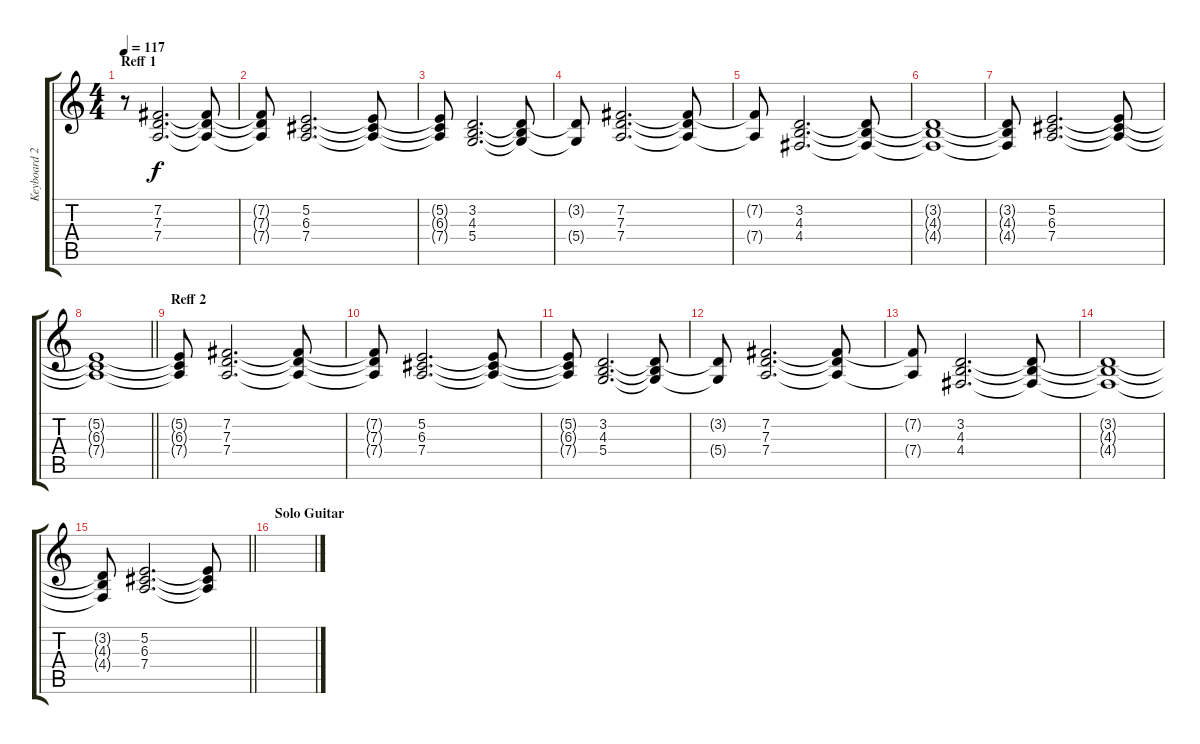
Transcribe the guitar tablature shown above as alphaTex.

\track ("Keyboard 2" "Keyboard 2") {instrument synthstrings1}
\staff {score tabs}
\tuning (E4 B3 G3 D3 A2 E2) {hide}
\ts (4 4)
\section ("" "Reff 1")
\tempo 117
\clef g2
\ks c
r.8{dy f volume 11} (7.2 7.3 7.4).2{d} (7.2{t} 7.3{t} 7.4{t}).8 |
(7.2{t} 7.3{t} 7.4{t}).8 (5.2 6.3 7.4).2{d} (5.2{t} 6.3{t} 7.4{t}).8 |
(5.2{t} 6.3{t} 7.4{t}).8 (3.2 4.3 5.4).2{d} (3.2{t} 4.3{t} 5.4{t}).8 |
(3.2{t} 5.4{t}).8 (7.2 7.3 7.4).2{d} (7.2{t} 7.3{t} 7.4{t}).8 |
(7.2{t} 7.4{t}).8 (3.2 4.3 4.4).2{d} (3.2{t} 4.3{t} 4.4{t}).8 |
(3.2{t} 4.3{t} 4.4{t}).1 |
(3.2{t} 4.3{t} 4.4{t}).8 (5.2 6.3 7.4).2{d} (5.2{t} 6.3{t} 7.4{t}).8 |
\barLineRight lightlight
(5.2{t} 6.3{t} 7.4{t}).1 |
\section ("" "Reff 2")
(5.2{t} 6.3{t} 7.4{t}).8 (7.2 7.3 7.4).2{d} (7.2{t} 7.3{t} 7.4{t}).8 |
(7.2{t} 7.3{t} 7.4{t}).8 (5.2 6.3 7.4).2{d} (5.2{t} 6.3{t} 7.4{t}).8 |
(5.2{t} 6.3{t} 7.4{t}).8 (3.2 4.3 5.4).2{d} (3.2{t} 4.3{t} 5.4{t}).8 |
(3.2{t} 5.4{t}).8 (7.2 7.3 7.4).2{d} (7.2{t} 7.3{t} 7.4{t}).8 |
(7.2{t} 7.4{t}).8 (3.2 4.3 4.4).2{d} (3.2{t} 4.3{t} 4.4{t}).8 |
(3.2{t} 4.3{t} 4.4{t}).1 |
\barLineRight lightlight
(3.2{t} 4.3{t} 4.4{t}).8 (5.2 6.3 7.4).2{d} (5.2{t} 6.3{t} 7.4{t}).8 |
\section ("" "Solo Guitar")
